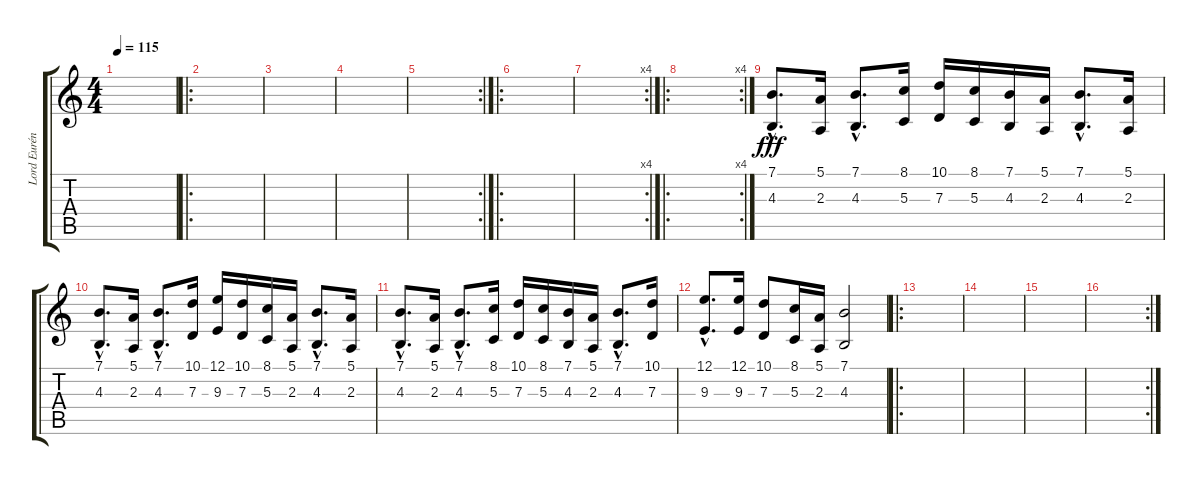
\track ("Lord Eurén" "Lord Eurén") {instrument recorder}
\staff {score tabs}
\tuning (E4 B3 G3 D3 A2 E2) {hide}
\ts (4 4)
\tempo 115
\clef g2
\ks c
|
\ro
|
|
|
\rc 2
|
\ro
|
\rc 4
|
\ro
\rc 4
|
(7.1{hac} 4.3{hac}).8{d dy fff} (5.1 2.3).16 (7.1{hac} 4.3{hac}).8{d} (8.1 5.3).16 (10.1 7.3).16 (8.1 5.3).16 (7.1 4.3).16 (5.1 2.3).16 (7.1{hac} 4.3{hac}).8{d} (5.1 2.3).16 |
(7.1{hac} 4.3{hac}).8{d} (5.1 2.3).16 (7.1{hac} 4.3{hac}).8{d} (10.1 7.3).16 (12.1 9.3).16 (10.1 7.3).16 (8.1 5.3).16 (5.1 2.3).16 (7.1{hac} 4.3{hac}).8{d} (5.1 2.3).16 |
(7.1{hac} 4.3{hac}).8{d} (5.1 2.3).16 (7.1{hac} 4.3{hac}).8{d} (8.1 5.3).16 (10.1 7.3).16 (8.1 5.3).16 (7.1 4.3).16 (5.1 2.3).16 (7.1{hac} 4.3{hac}).8{d} (10.1 7.3).16 |
(12.1{hac} 9.3{hac}).8{d} (12.1 9.3).16 (10.1 7.3).8 (8.1 5.3).16 (5.1 2.3).16 (7.1 4.3).2 |
\ro
|
|
|
\rc 2
